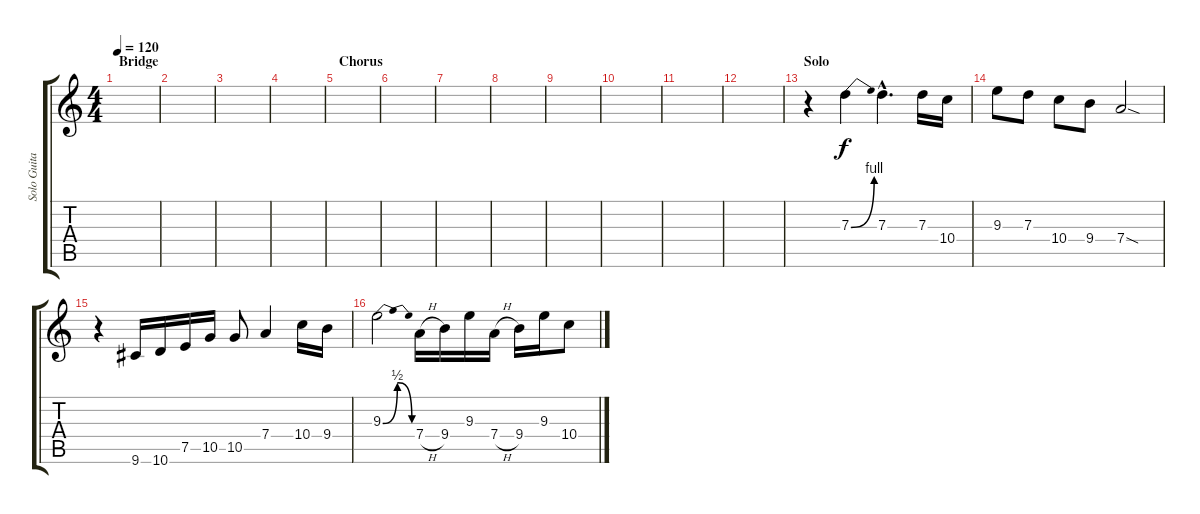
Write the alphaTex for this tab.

\track ("Solo Guitar" "Solo Guita") {instrument distortionguitar}
\staff {score tabs}
\tuning (E4 B3 G3 D3 A2 E2) {hide}
\ts (4 4)
\section ("" "Bridge")
\tempo 120
\clef g2
\ks c
|
|
|
|
\section ("" "Chorus")
|
|
|
|
|
|
|
|
\section ("" "Solo")
r.4 7.3{be (bend 0 0 60 4)}.4 7.3{hac}.4{d} 7.3.16 10.4.16 |
9.3.8 7.3.8 10.4.8 9.4.8 7.4{sod}.2 |
r.4 9.6.16 10.6.16 7.5.16 10.5.16 10.5.8 7.4.4 10.4.16 9.4.16 |
9.3{be (bendrelease 0 0 29 2 29 2 60 0)}.2 7.4{h}.16 9.4.16 9.3.16 7.4{h}.16 9.4.16 9.3.16 10.4.8
